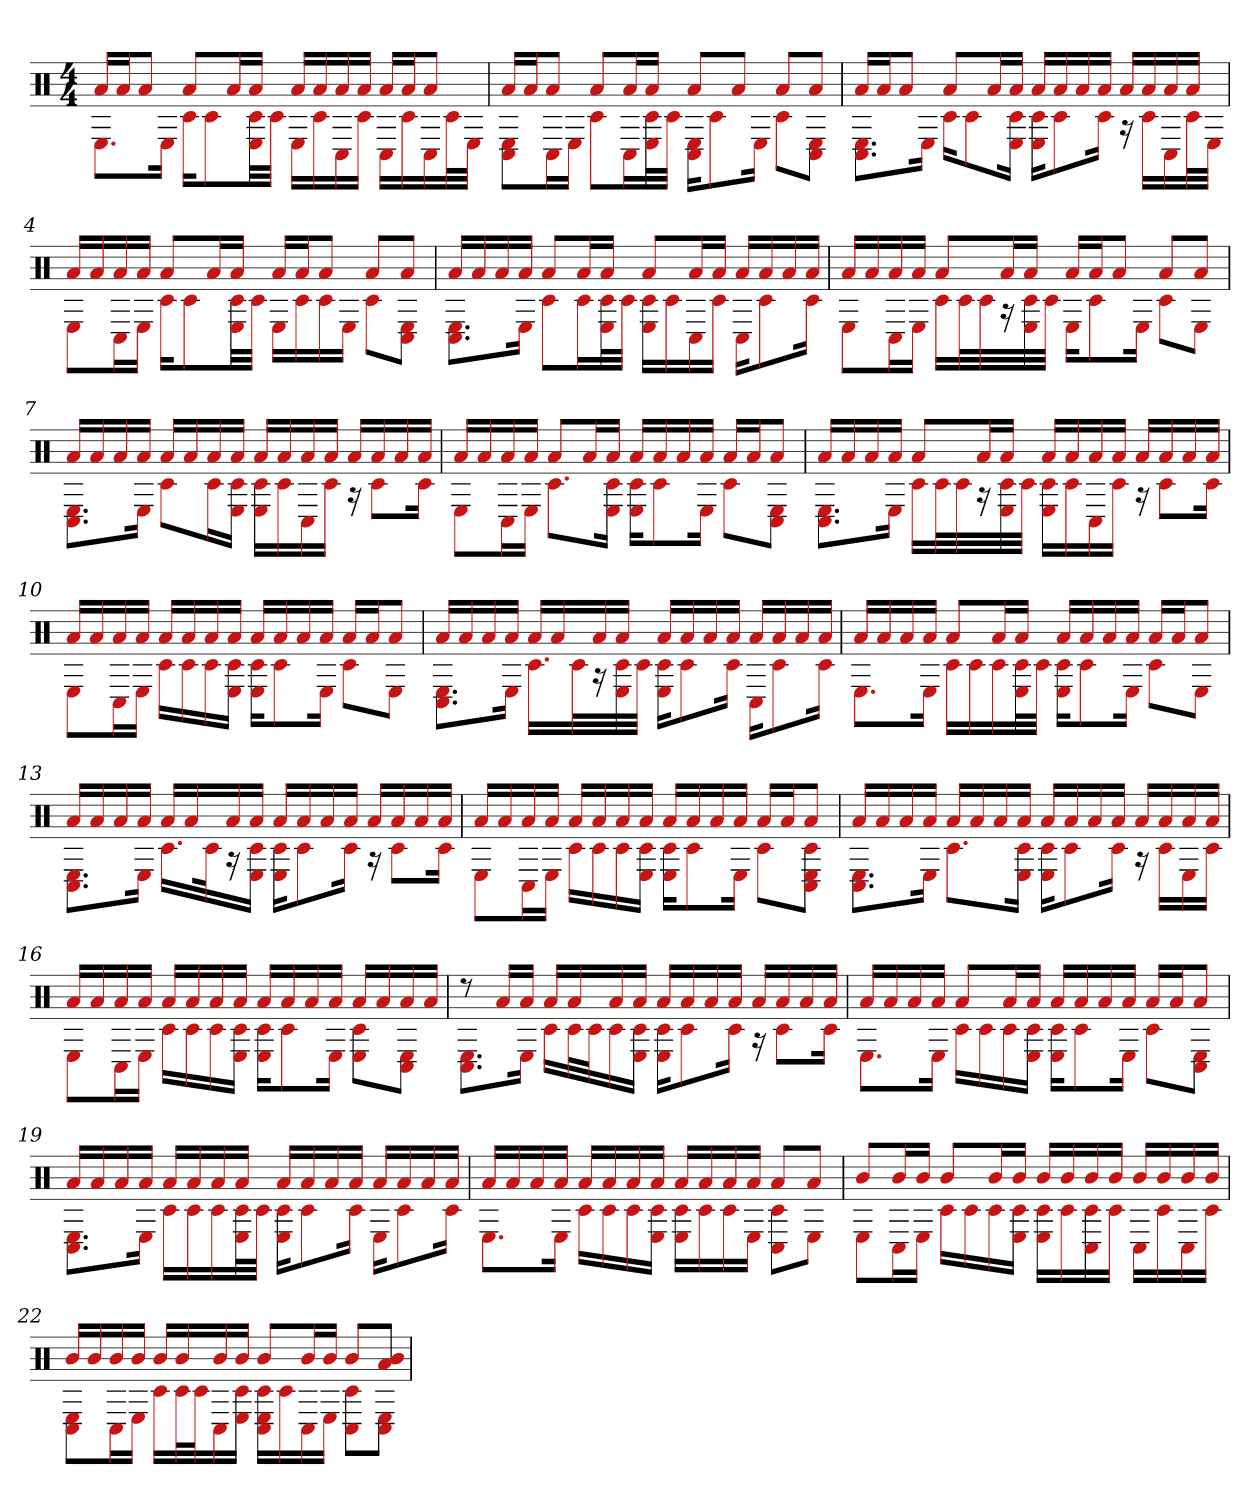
**kern
*part1
*staff1
*clefX
*k[]
*M4/4
=1
*^
16aLL	8.EL
16aJ	.
8aJ	.
.	16EJk
8aL	16c#KL
.	8c#
16aL	.
16aJJ	32c# 32ELL
.	32c#JJJ
16aLL	16ELL
16a	16c#
16a	16C#
16aJJ	16c#JJ
16aLL	16C#LL
16aJ	16c#
8aJ	16C#
.	32c#L
.	32EJJJ
=2	=2
16aLL	8C# 8EL
16aJ	.
8aJ	16C#L
.	16EJJ
8aL	8c#L
16aL	16C#L
16aJJ	32c# 32EL
.	32c#JJJ
8aL	16C# 16EKL
.	8c#
8aJ	.
.	16EJk
8aL	8c#L
8aJ	8C# 8EJ
=3	=3
16aLL	8.C# 8.EL
16aJ	.
8aJ	.
.	16EJk
8aL	16c#KL
.	8c#
16aL	.
16aJJ	16E 16c#Jk
16aLL	16E 16c#KL
16a	8c#
16a	.
16aJJ	16c#Jk
16aLL	16r
16a	16c#LL
16a	16C#
16aJJ	32c#L
.	32EJJJ
=4	=4
16aLL	8EL
16a	.
16a	16C#L
16aJJ	16EJJ
8aL	16c#KL
.	8c#
16aL	.
16aJJ	32c# 32ELL
.	32c#JJJ
16aLL	16ELL
16aJ	16c#
8aJ	16c#
.	16EJJ
8aL	8c#L
8aJ	8C# 8EJ
=5	=5
16aLL	8.C# 8.EL
16a	.
16a	.
16aJJ	16EJk
8aL	8c#L
16aL	16c#L
16aJJ	32c# 32EL
.	32c#JJJ
8aL	16E 16c#LL
.	16c#
16aL	16C#
16aJJ	16c#JJ
16aLL	16C#KL
16a	8c#
16a	.
16aJJ	16c#Jk
=6	=6
16aLL	8EL
16a	.
16a	16C#L
16aJJ	16EJJ
8aL	16c#LL
.	32c#L
.	32c#
16aL	16r
16aJJ	32E 32c#
.	32c#JJJ
16aLL	16EKL
16aJ	8c#
8aJ	.
.	16EJk
8aL	8c#L
8aJ	8EJ
=7	=7
16aLL	8.C# 8.EL
16a	.
16a	.
16aJJ	16EJk
16aLL	8c#L
16a	.
16a	16c#L
16aJJ	16E 16c#JJ
16aLL	16c# 16ELL
16a	16c#
16a	16C#
16aJJ	16c#JJ
16aLL	16r
16a	8c#L
16a	.
16aJJ	16c#Jk
=8	=8
16aLL	8EL
16a	.
16a	16C#L
16aJJ	16EJJ
8aL	8.c#L
16aL	.
16aJJ	16E 16c#Jk
16aLL	16c# 16EKL
16a	8c#
16a	.
16aJJ	16EJk
16aLL	8c#L
16aJ	.
8aJ	8C# 8EJ
=9	=9
16aLL	8.C# 8.EL
16a	.
16a	.
16aJJ	16EJk
8aL	16c#LL
.	32c#L
.	32c#
16aL	16r
16aJJ	32c# 32E
.	32c#JJJ
16aLL	16c# 16ELL
16a	16c#
16a	16C#
16aJJ	16c#JJ
16aLL	16r
16a	8c#L
16a	.
16aJJ	16c#Jk
=10	=10
16aLL	8EL
16a	.
16a	16C#L
16aJJ	16EJJ
16aLL	16c#LL
16a	16c#
16a	16c#
16aJJ	16E 16c#JJ
16aLL	16E 16c#KL
16a	8c#
16a	.
16aJJ	16EJk
16aLL	8c#L
16aJ	.
8aJ	8EJ
=11	=11
16aLL	8.C# 8.EL
16a	.
16a	.
16aJJ	16EJk
16aLL	16.c#LL
16a	.
.	32c#L
16a	16r
16aJJ	32c# 32E
.	32c#JJJ
16aLL	16c# 16EKL
16a	8c#
16a	.
16aJJ	16c#Jk
16aLL	16C#KL
16a	8c#
16a	.
16aJJ	16c#Jk
=12	=12
16aLL	8.EL
16a	.
16a	.
16aJJ	16EJk
8aL	16c#LL
.	16c#
16aL	16c#
16aJJ	32c# 32EL
.	32c#JJJ
16aLL	16E 16c#KL
16a	8c#
16a	.
16aJJ	16EJk
16aLL	8c#L
16aJ	.
8aJ	8EJ
=13	=13
16aLL	8.C# 8.EL
16a	.
16a	.
16aJJ	16EJk
16aLL	16.c#LL
16a	.
.	32c#k
16a	16r
16aJJ	16E 16c#JJ
16aLL	16c# 16EKL
16a	8c#
16a	.
16aJJ	16c#Jk
16aLL	16r
16a	8c#L
16a	.
16aJJ	16c#Jk
=14	=14
16aLL	8EL
16a	.
16a	16C#L
16aJJ	16EJJ
16aLL	16c#LL
16a	16c#
16a	16c#
16aJJ	16E 16c#JJ
16aLL	16c# 16EKL
16a	8c#
16a	.
16aJJ	16EJk
16aLL	8c#L
16aJ	.
8aJ	8C# 8E 8c#J
=15	=15
16aLL	8.C# 8.EL
16a	.
16a	.
16aJJ	16EJk
16aLL	8.c#L
16a	.
16a	.
16aJJ	16E 16c#Jk
16aLL	16c# 16EKL
16a	8c#
16a	.
16aJJ	16c#Jk
16aLL	16r
16a	16c#LL
16a	16E
16aJJ	16c#JJ
=16	=16
16aLL	8EL
16a	.
16a	16C#L
16aJJ	16EJJ
16aLL	16c#LL
16a	16c#
16a	16c#
16aJJ	16E 16c#JJ
16aLL	16c# 16EKL
16a	8c#
16a	.
16aJJ	16EJk
16aLL	8E 8c#L
16a	.
16a	8C# 8EJ
16aJJ	.
=17	=17
8r	8.E 8.C#L
16aLL	.
16aJJ	16EJk
16aLL	16c#LL
16a	32c#L
.	32c#J
16a	16c#
16aJJ	16E 16c#JJ
16aLL	16c# 16EKL
16a	8c#
16a	.
16aJJ	16c#Jk
16aLL	16r
16a	8c#L
16a	.
16aJJ	16c#Jk
=18	=18
16aLL	8.EL
16a	.
16a	.
16aJJ	16EJk
8aL	16c#LL
.	16c#
16aL	16c#
16aJJ	16E 16c#JJ
16aLL	16c# 16EKL
16a	8c#
16a	.
16aJJ	16EJk
16aLL	8c#L
16aJ	.
8aJ	8C# 8EJ
=19	=19
16aLL	8.C# 8.EL
16a	.
16a	.
16aJJ	16EJk
16aLL	16c#LL
16a	16c#
16a	16c#
16aJJ	32c# 32EL
.	32c#JJJ
16aLL	16c# 16EKL
16a	8c#
16a	.
16aJJ	16c#Jk
16aLL	16EKL
16a	8c#
16a	.
16aJJ	16c#Jk
=20	=20
16aLL	8.EL
16a	.
16a	.
16aJJ	16EJk
16aLL	16c#LL
16a	16c#
16a	16c#
16aJJ	16E 16c#JJ
16aLL	16E 16c#LL
16a	16c#
16a	16c#
16aJJ	16EJJ
8aL	8C# 8c#L
8aJ	8EJ
=21	=21
8bL	8EL
16bL	16C#L
16bJJ	16EJJ
8bL	16c#LL
.	16c#
16bL	16c#
16bJJ	16E 16c#JJ
16bLL	16c# 16ELL
16b	16c#
16b	16C# 16c#
16bJJ	16c#JJ
16bLL	16C#LL
16b	16c#
16b	16C#
16bJJ	16c#JJ
=22	=22
16bLL	8C# 8EL
16b	.
16b	16C#L
16bJJ	16EJJ
16bLL	16c#LL
16b	32c#L
.	32c#J
16b	16C#
16bJJ	16c# 16EJJ
8bL	16C# 16E 16c#LL
.	16c#
16bL	16C#
16bJJ	16EJJ
8bL	8C# 8c#L
8a 8bJ	8C# 8EJ
*v	*v
=
*-
